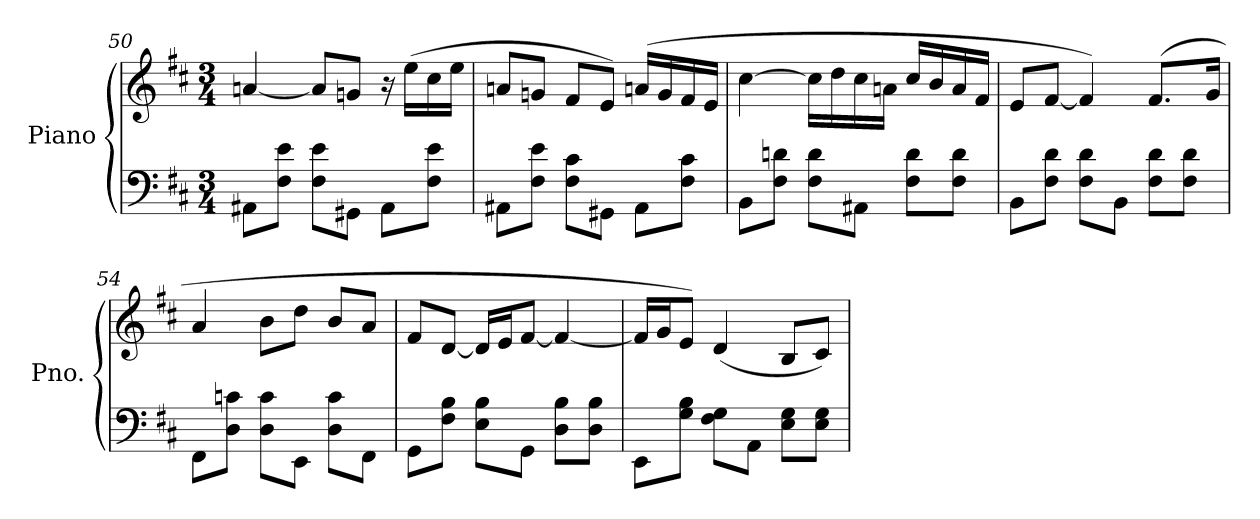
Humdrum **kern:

**kern	**kern
*part1	*part1
*staff2	*staff1
*I"Piano	*
*I'Pno.	*
*clefF4	*clefG2
*k[f#c#]	*k[f#c#]
*M3/4	*M3/4
=50	=50
8AA#X\L	[4an/
8F#\ 8e\J	.
8F#\ 8e\L	8a/L]
8GG#X\J	8gn/J
8AA#\L	16r
.	(>16ee\LL
8F#\ 8e\J	16cc#\
.	16ee\JJ
=51	=51
8AA#X\L	8an/L
8F#\ 8e\J	8gn/J
8F#\ 8c#\L	8f#/L
8GG#X\J	8e/J)
8AA#i\L	(>16an/LL
.	16g/
8F#\ 8c#\J	16f#/
.	16e/JJ
!!LO:LB:g=z
=52	=52
8BB\L	[4cc#\
8F#\ 8dn\J	.
8F#\ 8d\L	16cc#\LL]
.	16dd\
8AA#X\J	16cc#\
.	16an\JJ
8F#\ 8d\L	16cc#/LL
.	16b/
8F#\ 8d\J	16a/
.	16f#/JJ
=53	=53
8BB\L	8e/L
8F#\ 8d\J	[8f#/J
8F#\ 8d\L	4f#/])
8BB\J	.
8F#\ 8d\L	(>8.f#/L
8F#\ 8d\J	.
.	16g/Jk
=54	=54
8FF#\L	4a/
8D\ 8cn\J	.
8D\ 8c\L	8b\L
8EE\J	8dd\J
8D\ 8c\L	8b/L
8FF#\J	8a/J
=55	=55
8GG\L	8f#/L
8F#\ 8B\J	[8d/J
8E\ 8B\L	16d/LL]
.	16e/J
8GG\J	[8f#/J
8D\ 8B\L	4f#/_
8D\ 8B\J	.
=56	=56
8EE\L	16f#/LL]
.	16g/J
8G\ 8B\J	8e/J)
8F#\ 8G\L	(<4d/
8AA\J	.
8E\ 8G\L	8B/L
8E\ 8G\J	8c#/J)
=	=
*-	*-
